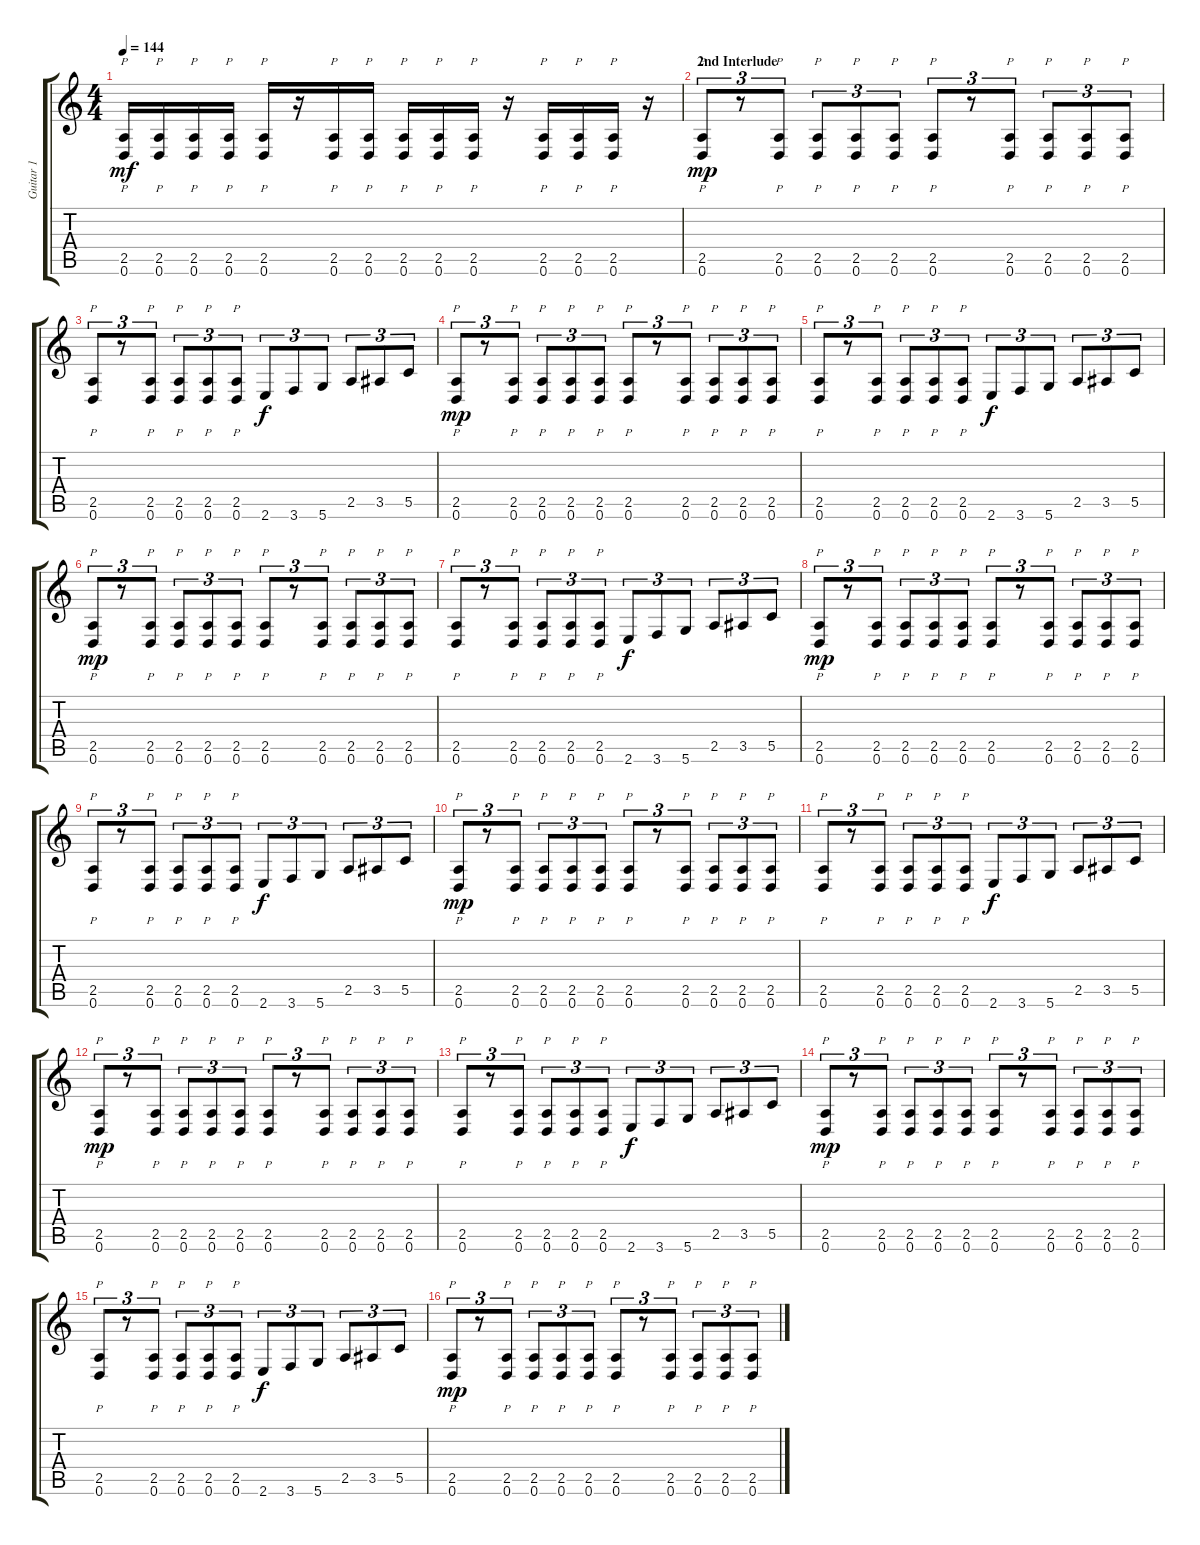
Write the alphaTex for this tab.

\track ("Guitar 1" "Guitar 1") {instrument distortionguitar}
\staff {score tabs}
\tuning (D4 A3 F3 C3 G2 D2) {hide}
\ts (4 4)
\tempo 144
\clef g2
\ks c
(2.5 0.6).16{p dy mf} (2.5 0.6).16{p} (2.5 0.6).16{p} (2.5 0.6).16{p} (2.5 0.6).16{p} r.16 (2.5 0.6).16{p} (2.5 0.6).16{p} (2.5 0.6).16{p} (2.5 0.6).16{p} (2.5 0.6).16{p} r.16 (2.5 0.6).16{p} (2.5 0.6).16{p} (2.5 0.6).16{p} r.16 |
\section ("" "2nd Interlude")
(2.5 0.6).8{p tu (3 2) dy mp balance 1} r.8{tu (3 2)} (2.5 0.6).8{p tu (3 2)} (2.5 0.6).8{p tu (3 2)} (2.5 0.6).8{p tu (3 2)} (2.5 0.6).8{p tu (3 2)} (2.5 0.6).8{p tu (3 2)} r.8{tu (3 2)} (2.5 0.6).8{p tu (3 2)} (2.5 0.6).8{p tu (3 2)} (2.5 0.6).8{p tu (3 2)} (2.5 0.6).8{p tu (3 2)} |
(2.5 0.6).8{p tu (3 2)} r.8{tu (3 2)} (2.5 0.6).8{p tu (3 2)} (2.5 0.6).8{p tu (3 2)} (2.5 0.6).8{p tu (3 2)} (2.5 0.6).8{p tu (3 2)} 2.6.8{tu (3 2) dy f} 3.6.8{tu (3 2)} 5.6.8{tu (3 2)} 2.5.8{tu (3 2)} 3.5.8{tu (3 2)} 5.5.8{tu (3 2)} |
(2.5 0.6).8{p tu (3 2) dy mp} r.8{tu (3 2)} (2.5 0.6).8{p tu (3 2)} (2.5 0.6).8{p tu (3 2)} (2.5 0.6).8{p tu (3 2)} (2.5 0.6).8{p tu (3 2)} (2.5 0.6).8{p tu (3 2)} r.8{tu (3 2)} (2.5 0.6).8{p tu (3 2)} (2.5 0.6).8{p tu (3 2)} (2.5 0.6).8{p tu (3 2)} (2.5 0.6).8{p tu (3 2)} |
(2.5 0.6).8{p tu (3 2)} r.8{tu (3 2)} (2.5 0.6).8{p tu (3 2)} (2.5 0.6).8{p tu (3 2)} (2.5 0.6).8{p tu (3 2)} (2.5 0.6).8{p tu (3 2)} 2.6.8{tu (3 2) dy f} 3.6.8{tu (3 2)} 5.6.8{tu (3 2)} 2.5.8{tu (3 2)} 3.5.8{tu (3 2)} 5.5.8{tu (3 2)} |
(2.5 0.6).8{p tu (3 2) dy mp} r.8{tu (3 2)} (2.5 0.6).8{p tu (3 2)} (2.5 0.6).8{p tu (3 2)} (2.5 0.6).8{p tu (3 2)} (2.5 0.6).8{p tu (3 2)} (2.5 0.6).8{p tu (3 2)} r.8{tu (3 2)} (2.5 0.6).8{p tu (3 2)} (2.5 0.6).8{p tu (3 2)} (2.5 0.6).8{p tu (3 2)} (2.5 0.6).8{p tu (3 2)} |
(2.5 0.6).8{p tu (3 2)} r.8{tu (3 2)} (2.5 0.6).8{p tu (3 2)} (2.5 0.6).8{p tu (3 2)} (2.5 0.6).8{p tu (3 2)} (2.5 0.6).8{p tu (3 2)} 2.6.8{tu (3 2) dy f} 3.6.8{tu (3 2)} 5.6.8{tu (3 2)} 2.5.8{tu (3 2)} 3.5.8{tu (3 2)} 5.5.8{tu (3 2)} |
(2.5 0.6).8{p tu (3 2) dy mp} r.8{tu (3 2)} (2.5 0.6).8{p tu (3 2)} (2.5 0.6).8{p tu (3 2)} (2.5 0.6).8{p tu (3 2)} (2.5 0.6).8{p tu (3 2)} (2.5 0.6).8{p tu (3 2)} r.8{tu (3 2)} (2.5 0.6).8{p tu (3 2)} (2.5 0.6).8{p tu (3 2)} (2.5 0.6).8{p tu (3 2)} (2.5 0.6).8{p tu (3 2)} |
(2.5 0.6).8{p tu (3 2)} r.8{tu (3 2)} (2.5 0.6).8{p tu (3 2)} (2.5 0.6).8{p tu (3 2)} (2.5 0.6).8{p tu (3 2)} (2.5 0.6).8{p tu (3 2)} 2.6.8{tu (3 2) dy f} 3.6.8{tu (3 2)} 5.6.8{tu (3 2)} 2.5.8{tu (3 2)} 3.5.8{tu (3 2)} 5.5.8{tu (3 2)} |
(2.5 0.6).8{p tu (3 2) dy mp} r.8{tu (3 2)} (2.5 0.6).8{p tu (3 2)} (2.5 0.6).8{p tu (3 2)} (2.5 0.6).8{p tu (3 2)} (2.5 0.6).8{p tu (3 2)} (2.5 0.6).8{p tu (3 2)} r.8{tu (3 2)} (2.5 0.6).8{p tu (3 2)} (2.5 0.6).8{p tu (3 2)} (2.5 0.6).8{p tu (3 2)} (2.5 0.6).8{p tu (3 2)} |
(2.5 0.6).8{p tu (3 2)} r.8{tu (3 2)} (2.5 0.6).8{p tu (3 2)} (2.5 0.6).8{p tu (3 2)} (2.5 0.6).8{p tu (3 2)} (2.5 0.6).8{p tu (3 2)} 2.6.8{tu (3 2) dy f} 3.6.8{tu (3 2)} 5.6.8{tu (3 2)} 2.5.8{tu (3 2)} 3.5.8{tu (3 2)} 5.5.8{tu (3 2)} |
(2.5 0.6).8{p tu (3 2) dy mp} r.8{tu (3 2)} (2.5 0.6).8{p tu (3 2)} (2.5 0.6).8{p tu (3 2)} (2.5 0.6).8{p tu (3 2)} (2.5 0.6).8{p tu (3 2)} (2.5 0.6).8{p tu (3 2)} r.8{tu (3 2)} (2.5 0.6).8{p tu (3 2)} (2.5 0.6).8{p tu (3 2)} (2.5 0.6).8{p tu (3 2)} (2.5 0.6).8{p tu (3 2)} |
(2.5 0.6).8{p tu (3 2)} r.8{tu (3 2)} (2.5 0.6).8{p tu (3 2)} (2.5 0.6).8{p tu (3 2)} (2.5 0.6).8{p tu (3 2)} (2.5 0.6).8{p tu (3 2)} 2.6.8{tu (3 2) dy f} 3.6.8{tu (3 2)} 5.6.8{tu (3 2)} 2.5.8{tu (3 2)} 3.5.8{tu (3 2)} 5.5.8{tu (3 2)} |
(2.5 0.6).8{p tu (3 2) dy mp} r.8{tu (3 2)} (2.5 0.6).8{p tu (3 2)} (2.5 0.6).8{p tu (3 2)} (2.5 0.6).8{p tu (3 2)} (2.5 0.6).8{p tu (3 2)} (2.5 0.6).8{p tu (3 2)} r.8{tu (3 2)} (2.5 0.6).8{p tu (3 2)} (2.5 0.6).8{p tu (3 2)} (2.5 0.6).8{p tu (3 2)} (2.5 0.6).8{p tu (3 2)} |
(2.5 0.6).8{p tu (3 2)} r.8{tu (3 2)} (2.5 0.6).8{p tu (3 2)} (2.5 0.6).8{p tu (3 2)} (2.5 0.6).8{p tu (3 2)} (2.5 0.6).8{p tu (3 2)} 2.6.8{tu (3 2) dy f} 3.6.8{tu (3 2)} 5.6.8{tu (3 2)} 2.5.8{tu (3 2)} 3.5.8{tu (3 2)} 5.5.8{tu (3 2)} |
(2.5 0.6).8{p tu (3 2) dy mp} r.8{tu (3 2)} (2.5 0.6).8{p tu (3 2)} (2.5 0.6).8{p tu (3 2)} (2.5 0.6).8{p tu (3 2)} (2.5 0.6).8{p tu (3 2)} (2.5 0.6).8{p tu (3 2)} r.8{tu (3 2)} (2.5 0.6).8{p tu (3 2)} (2.5 0.6).8{p tu (3 2)} (2.5 0.6).8{p tu (3 2)} (2.5 0.6).8{p tu (3 2)}
